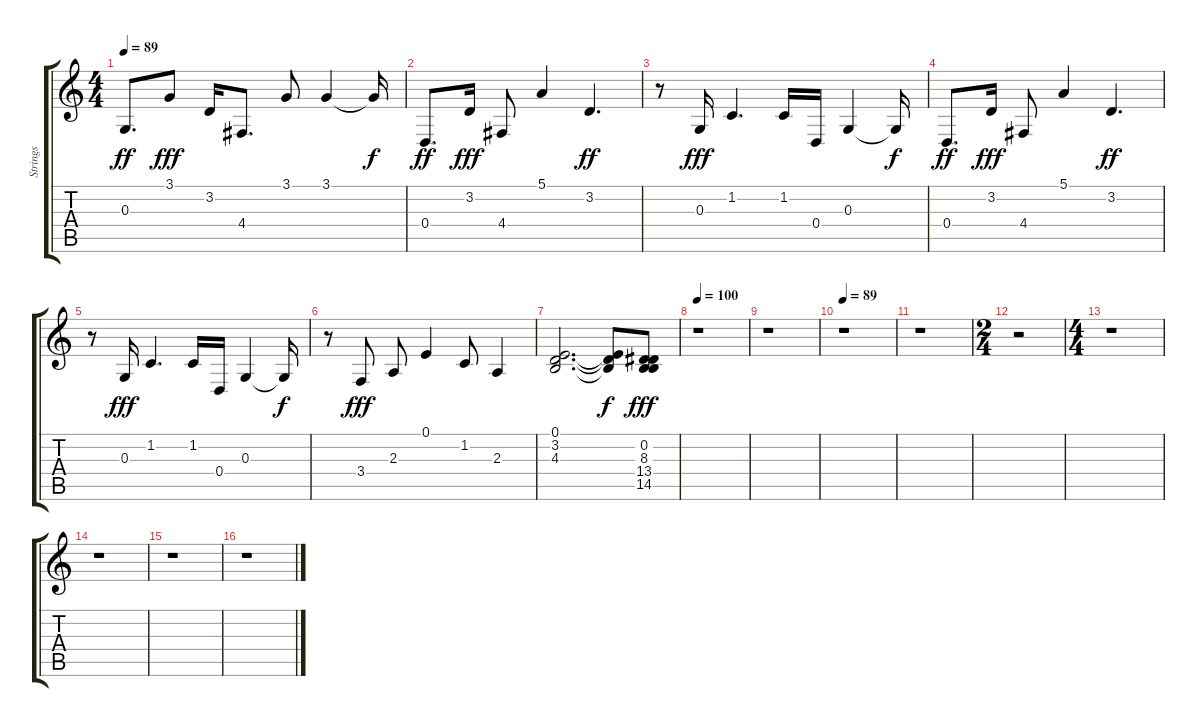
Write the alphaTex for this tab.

\track ("Strings" "Strings") {instrument stringensemble1}
\staff {score tabs}
\tuning (E4 B3 G3 D3 A2 E2) {hide}
\ts (4 4)
\tempo 89
\clef g2
\ks c
0.3.8{d dy ff} 3.1.8{dy fff} 3.2.16 4.4.8{d} 3.1.8 3.1.4 3.1{t}.16{dy f} |
0.4.8{d dy ff} 3.2.16{dy fff} 4.4.8 5.1.4 3.2.4{d dy ff} |
r.8 0.3.16{dy fff} 1.2.4{d} 1.2.16 0.4.16 0.3.4 0.3{t}.16{dy f} |
0.4.8{d dy ff} 3.2.16{dy fff} 4.4.8 5.1.4 3.2.4{d dy ff} |
r.8 0.3.16{dy fff} 1.2.4{d} 1.2.16 0.4.16 0.3.4 0.3{t}.16{dy f} |
r.8 3.4.8{dy fff} 2.3.8 0.1.4 1.2.8 2.3.4 |
(0.1 3.2 4.3).2{d} (0.1{t} 3.2{t} 4.3{t}).8{dy f} (0.2 8.3 13.4 14.5).8{dy fff} |
\tempo 100
r.1 |
r.1 |
\tempo 89
r.1 |
r.1 |
\ts (2 4)
r.2 |
\ts (4 4)
r.1 |
r.1 |
r.1 |
r.1
